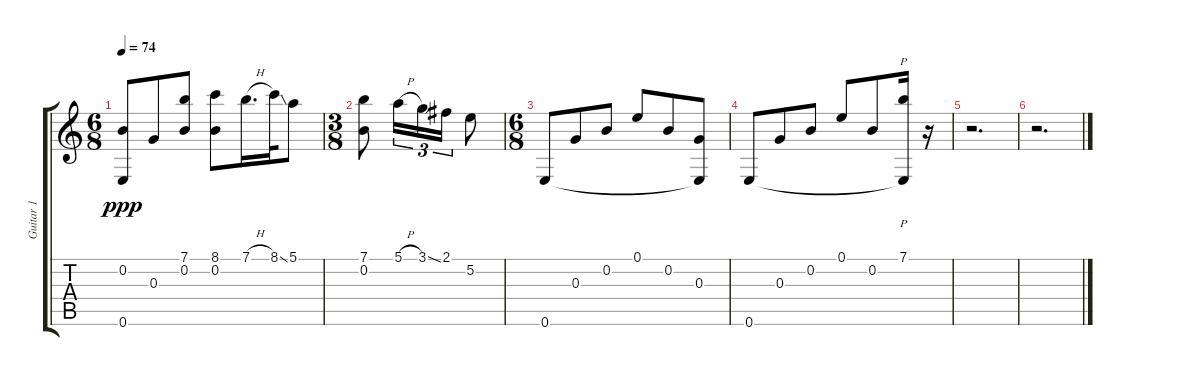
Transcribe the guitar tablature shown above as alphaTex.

\track ("Guitar 1" "Guitar 1") {instrument acousticguitarsteel}
\staff {score tabs}
\tuning (E4 B3 G3 D3 A2 E2) {hide}
\ts (6 8)
\tempo 74
\clef g2
\ks c
(0.2 0.6).8{dy ppp} 0.3.8 (7.1 0.2).8 (8.1 0.2).8 7.1{h}.16{d} 8.1{ss}.32 5.1.8 |
\ts (3 8)
(7.1 0.2).8 5.1{h}.16{tu (3 2)} 3.1{ss}.16{tu (3 2)} 2.1.16{tu (3 2)} 5.2.8 |
\ts (6 8)
0.6.8 0.3.8 0.2.8 0.1.8 0.2.8 (0.3 0.6{t}).8 |
0.6.8 0.3.8 0.2.8 0.1.8 0.2.8 (7.1 0.6{t}).16{p} r.16 |
r.2{d} |
r.2{d}
